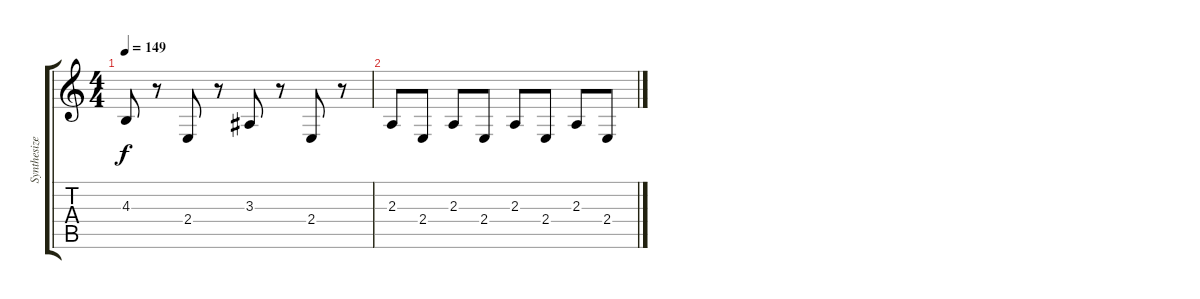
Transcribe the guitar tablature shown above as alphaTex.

\track ("Synthesizer" "Synthesize") {instrument electricgrandpiano}
\staff {score tabs}
\tuning (E4 B3 G3 D3 A2 E2) {hide}
\ts (4 4)
\tempo 149
\clef g2
\ks c
4.3.8{dy f volume 16 instrument lead1square} r.8 2.4.8 r.8 3.3.8 r.8 2.4.8 r.8 |
2.3.8 2.4.8 2.3.8 2.4.8 2.3.8 2.4.8 2.3.8 2.4.8
